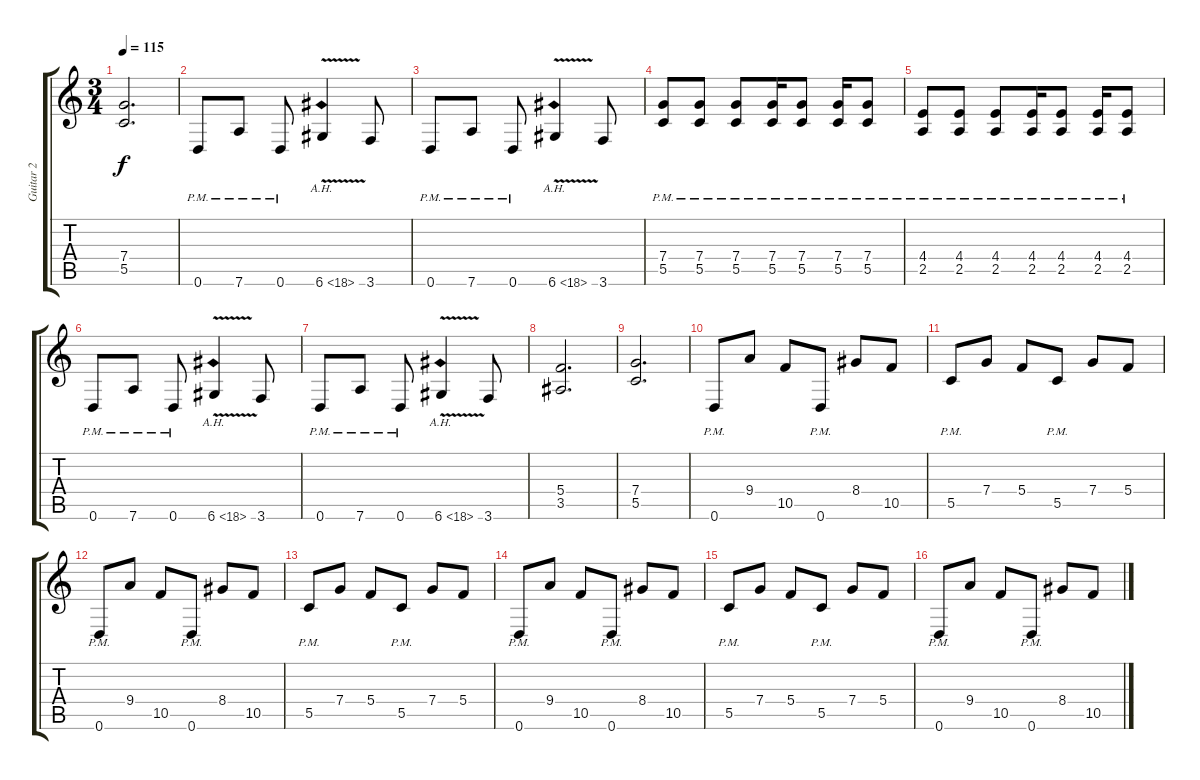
\track ("Guitar 2" "Guitar 2") {instrument distortionguitar}
\staff {score tabs}
\tuning (D4 A3 F3 C3 G2 D2) {hide}
\ts (3 4)
\tempo 115
\clef g2
\ks c
(7.4 5.5).2{d dy f} |
0.6{pm}.8 7.6{pm}.8 0.6{pm}.8 6.6{ah 12 v}.4 3.6.8 |
0.6{pm}.8 7.6{pm}.8 0.6{pm}.8 6.6{ah 12 v}.4 3.6.8 |
(7.4{pm} 5.5{pm}).8 (7.4{pm} 5.5{pm}).8 (7.4{pm} 5.5{pm}).8 (7.4{pm} 5.5{pm}).16 (7.4{pm} 5.5{pm}).8 (7.4{pm} 5.5{pm}).16 (7.4{pm} 5.5{pm}).8 |
(4.4{pm} 2.5{pm}).8 (4.4{pm} 2.5{pm}).8 (4.4{pm} 2.5{pm}).8 (4.4{pm} 2.5{pm}).16 (4.4{pm} 2.5{pm}).8 (4.4{pm} 2.5{pm}).16 (4.4{pm} 2.5{pm}).8 |
0.6{pm}.8 7.6{pm}.8 0.6{pm}.8 6.6{ah 12 v}.4 3.6.8 |
0.6{pm}.8 7.6{pm}.8 0.6{pm}.8 6.6{ah 12 v}.4 3.6.8 |
(5.4 3.5).2{d} |
(7.4 5.5).2{d} |
0.6{pm}.8 9.4.8 10.5.8 0.6{pm}.8 8.4.8 10.5.8 |
5.5{pm}.8 7.4.8 5.4.8 5.5{pm}.8 7.4.8 5.4.8 |
0.6{pm}.8 9.4.8 10.5.8 0.6{pm}.8 8.4.8 10.5.8 |
5.5{pm}.8 7.4.8 5.4.8 5.5{pm}.8 7.4.8 5.4.8 |
0.6{pm}.8 9.4.8 10.5.8 0.6{pm}.8 8.4.8 10.5.8 |
5.5{pm}.8 7.4.8 5.4.8 5.5{pm}.8 7.4.8 5.4.8 |
0.6{pm}.8 9.4.8 10.5.8 0.6{pm}.8 8.4.8 10.5.8
